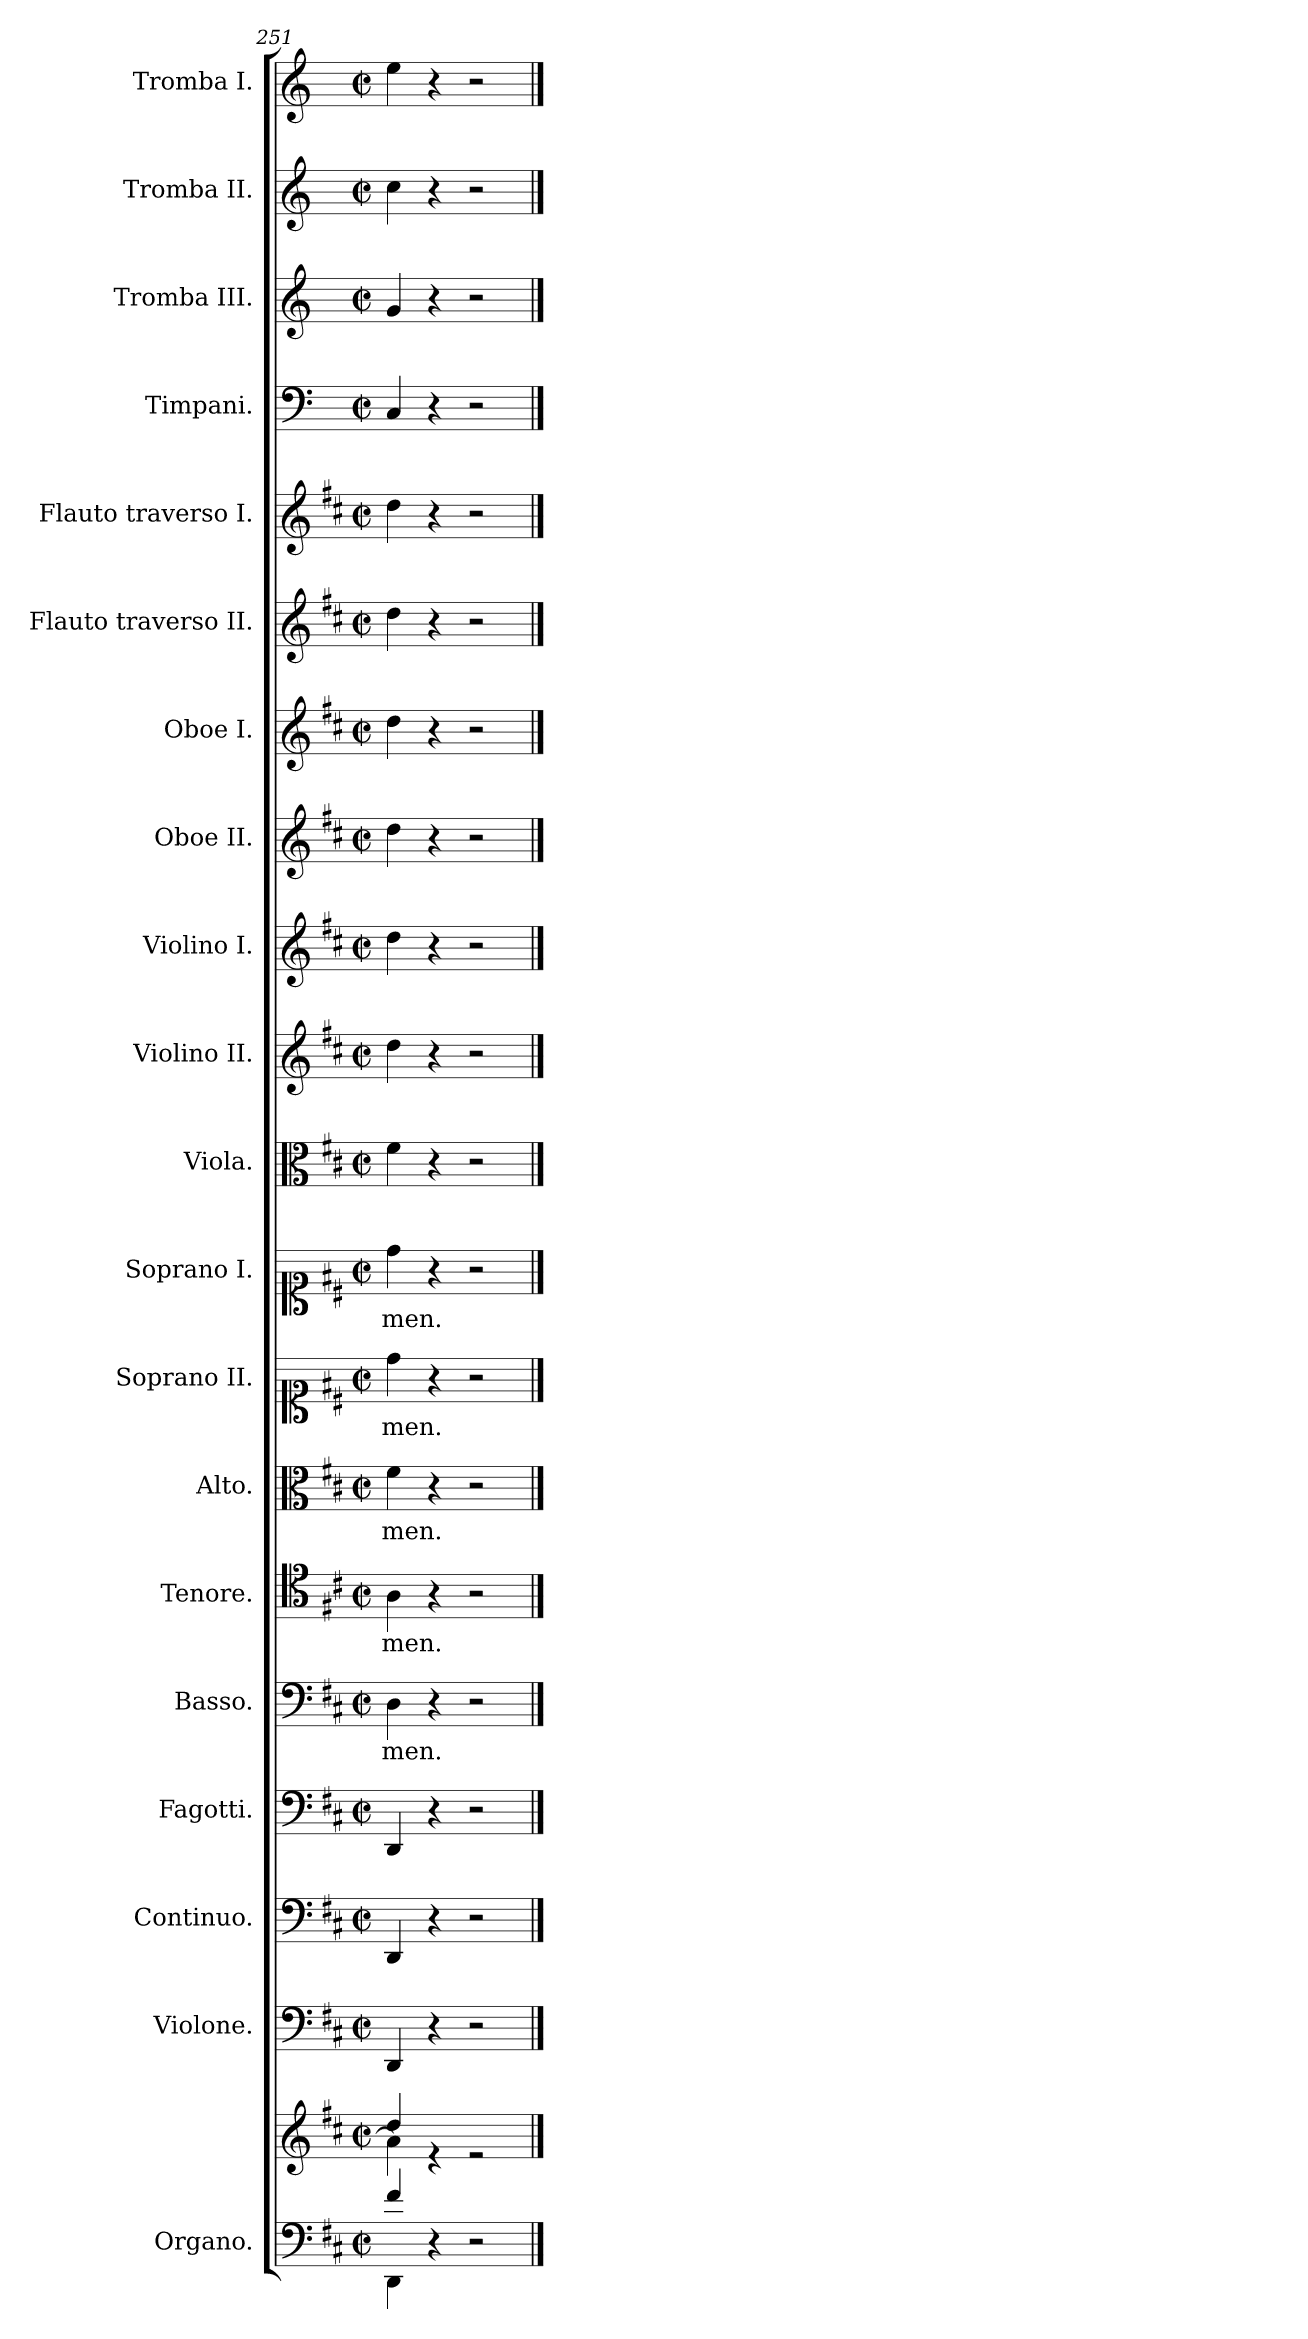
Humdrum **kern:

**kern	**kern	**kern	**kern	**kern	**kern	**text	**kern	**text	**kern	**text	**kern	**text	**kern	**text	**kern	**kern	**kern	**kern	**kern	**kern	**kern	**kern	**kern	**kern	**kern
*part20	*part20	*part19	*part18	*part17	*part16	*part16	*part15	*part15	*part14	*part14	*part13	*part13	*part12	*part12	*part11	*part10	*part9	*part8	*part7	*part6	*part5	*part4	*part3	*part2	*part1
*staff21	*staff20	*staff19	*staff18	*staff17	*staff16	*staff16	*staff15	*staff15	*staff14	*staff14	*staff13	*staff13	*staff12	*staff12	*staff11	*staff10	*staff9	*staff8	*staff7	*staff6	*staff5	*staff4	*staff3	*staff2	*staff1
*I"Organo.	*	*I"Violone.	*I"Continuo.	*I"Fagotti.	*I"Basso.	*	*I"Tenore.	*	*I"Alto.	*	*I"Soprano II.	*	*I"Soprano I.	*	*I"Viola.	*I"Violino II.	*I"Violino I.	*I"Oboe II.	*I"Oboe I.	*I"Flauto traverso II.	*I"Flauto traverso I.	*I"Timpani.	*I"Tromba III.	*I"Tromba II.	*I"Tromba I.
*	*	*	*	*	*	*	*	*	*	*	*	*	*	*	*	*	*	*I'Ob	*I'Ob	*I'Fl	*I'Fl	*I'Timp	*	*	*
*clefF4	*clefG2	*clefF4	*clefF4	*clefF4	*clefF4	*	*clefC4	*	*clefC3	*	*clefC1	*	*clefC1	*	*clefC3	*clefG2	*clefG2	*clefG2	*clefG2	*clefG2	*clefG2	*clefF4	*clefG2	*clefG2	*clefG2
*	*	*ITrd7c12	*	*	*	*	*	*	*	*	*	*	*	*	*	*	*	*	*	*	*	*ITrd-1c-2	*ITrd-1c-2	*ITrd-1c-2	*ITrd-1c-2
*k[f#c#]	*k[f#c#]	*k[f#c#]	*k[f#c#]	*k[f#c#]	*k[f#c#]	*	*k[f#c#]	*	*k[f#c#]	*	*k[f#c#]	*	*k[f#c#]	*	*k[f#c#]	*k[f#c#]	*k[f#c#]	*k[f#c#]	*k[f#c#]	*k[f#c#]	*k[f#c#]	*k[f#c#]	*k[f#c#]	*k[f#c#]	*k[f#c#]
*M2/2	*M2/2	*M2/2	*M2/2	*M2/2	*M2/2	*	*M2/2	*	*M2/2	*	*M2/2	*	*M2/2	*	*M2/2	*M2/2	*M2/2	*M2/2	*M2/2	*M2/2	*M2/2	*M2/2	*M2/2	*M2/2	*M2/2
*met(c|)	*met(c|)	*met(c|)	*met(c|)	*met(c|)	*met(c|)	*	*met(c|)	*	*met(c|)	*	*met(c|)	*	*met(c|)	*	*met(c|)	*met(c|)	*met(c|)	*met(c|)	*met(c|)	*met(c|)	*met(c|)	*met(c|)	*met(c|)	*met(c|)	*met(c|)
*MM100	*MM100	*MM100	*MM100	*MM100	*MM100	*	*MM100	*	*MM100	*	*MM100	*	*MM100	*	*MM100	*MM100	*MM100	*MM100	*MM100	*MM100	*MM100	*MM100	*MM100	*MM100	*MM100
=251	=251	=251	=251	=251	=251	=251	=251	=251	=251	=251	=251	=251	=251	=251	=251	=251	=251	=251	=251	=251	=251	=251	=251	=251	=251
*^	*^	*	*	*	*	*	*	*	*	*	*	*	*	*	*	*	*	*	*	*	*	*	*	*	*
!	!	!	!	!	!	!	!	!LO:LY:b	!	!LO:LY:b	!	!LO:LY:b	!	!LO:LY:b	!	!LO:LY:b	!	!	!	!	!	!	!	!	!	!	!
4f#/	4DD\	4dd/	4a\]	4DDD/	4DD/	4DD/	4D\	-men.	4A\	-men.	4f#\	-men.	4dd\	-men.	4dd\	-men.	4f#\	4dd\	4dd\	4dd\	4dd\	4dd\	4dd\	4D/	4a/	4dd\	4ff#\
2.ryy	4r	4re	2.ryy	4r	4r	4r	4r	.	4r	.	4r	.	4r	.	4r	.	4r	4r	4r	4r	4r	4r	4r	4r	4r	4r	4r
.	2r	2re	.	2r	2r	2r	2r	.	2r	.	2r	.	2r	.	2r	.	2r	2r	2r	2r	2r	2r	2r	2r	2r	2r	2r
*v	*v	*	*	*	*	*	*	*	*	*	*	*	*	*	*	*	*	*	*	*	*	*	*	*	*	*	*
*	*v	*v	*	*	*	*	*	*	*	*	*	*	*	*	*	*	*	*	*	*	*	*	*	*	*	*
==	==	==	==	==	==	==	==	==	==	==	==	==	==	==	==	==	==	==	==	==	==	==	==	==	==
*-	*-	*-	*-	*-	*-	*-	*-	*-	*-	*-	*-	*-	*-	*-	*-	*-	*-	*-	*-	*-	*-	*-	*-	*-	*-
